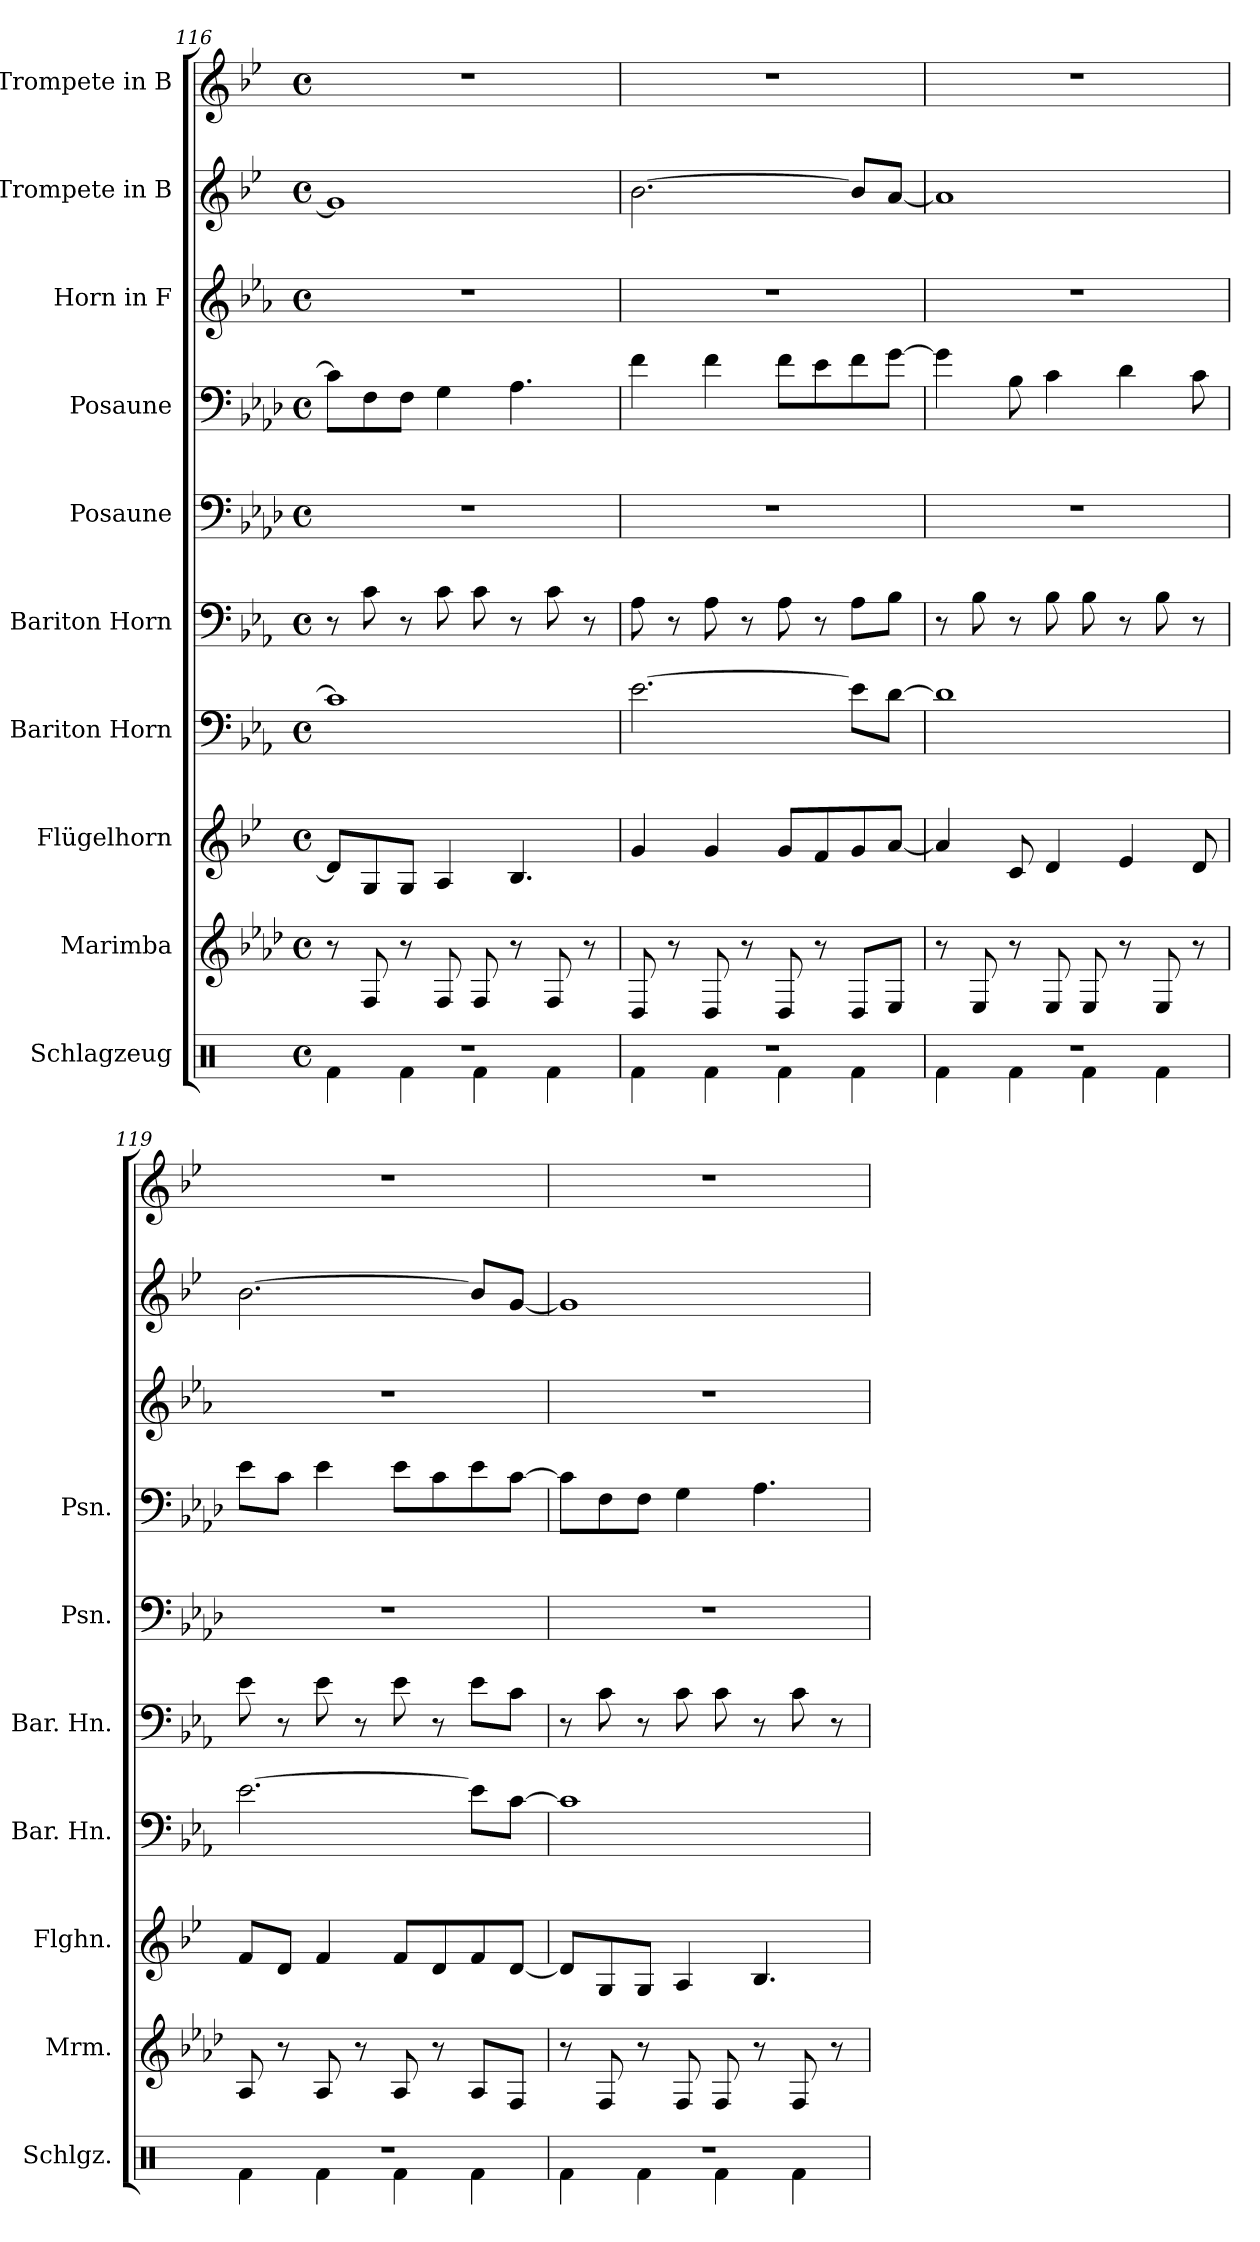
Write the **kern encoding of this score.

**kern	**kern	**kern	**kern	**kern	**kern	**kern	**kern	**kern	**kern
*part10	*part9	*part8	*part7	*part6	*part5	*part4	*part3	*part2	*part1
*staff10	*staff9	*staff8	*staff7	*staff6	*staff5	*staff4	*staff3	*staff2	*staff1
*I"Schlagzeug	*I"Marimba	*I"Flügelhorn	*I"Bariton Horn	*I"Bariton Horn	*I"Posaune	*I"Posaune	*I"Horn in F	*I"Trompete in B	*I"Trompete in B
*I'Schlgz.	*I'Mrm.	*I'Flghn.	*I'Bar. Hn.	*I'Bar. Hn.	*I'Psn.	*I'Psn.	*	*	*
!!LO:PB:g=z
*clefX	*clefG2	*clefG2	*clefF4	*clefF4	*clefF4	*clefF4	*clefG2	*clefG2	*clefG2
*	*	*ITrd1c2	*ITrd4c7	*ITrd4c7	*	*	*ITrd4c7	*ITrd1c2	*ITrd1c2
*k[]	*k[b-e-a-d-]	*k[b-e-a-d-]	*k[b-e-a-d-]	*k[b-e-a-d-]	*k[b-e-a-d-]	*k[b-e-a-d-]	*k[b-e-a-d-]	*k[b-e-a-d-]	*k[b-e-a-d-]
*M4/4	*M4/4	*M4/4	*M4/4	*M4/4	*M4/4	*M4/4	*M4/4	*M4/4	*M4/4
*met(c)	*met(c)	*met(c)	*met(c)	*met(c)	*met(c)	*met(c)	*met(c)	*met(c)	*met(c)
=116	=116	=116	=116	=116	=116	=116	=116	=116	=116
*^	*	*	*	*	*	*	*	*	*
1r	4Rf\	8r	8c/L]	1F]	8r	1r	8c\L]	1r	1f]	1r
.	.	8F/	8F/	.	8F\	.	8F\	.	.	.
.	4Rf\	8r	8F/J	.	8r	.	8F\J	.	.	.
.	.	8F/	4G/	.	8F\	.	4G\	.	.	.
.	4Rf\	8F/	.	.	8F\	.	.	.	.	.
.	.	8r	4.A-/	.	8r	.	4.A-\	.	.	.
.	4Rf\	8F/	.	.	8F\	.	.	.	.	.
.	.	8r	.	.	8r	.	.	.	.	.
=117	=117	=117	=117	=117	=117	=117	=117	=117	=117	=117
1r	4Rf\	8D-/	4f/	[2.A-\	8D-\	1r	4f\	1r	[2.a-\	1r
.	.	8r	.	.	8r	.	.	.	.	.
.	4Rf\	8D-/	4f/	.	8D-\	.	4f\	.	.	.
.	.	8r	.	.	8r	.	.	.	.	.
.	4Rf\	8D-/	8f/L	.	8D-\	.	8f\L	.	.	.
.	.	8r	8e-/	.	8r	.	8e-\	.	.	.
.	4Rf\	8D-/L	8f/	8A-\L]	8D-\L	.	8f\	.	8a-/L]	.
.	.	8E-/J	[8g/J	[8G\J	8E-\J	.	[8g\J	.	[8g/J	.
=118	=118	=118	=118	=118	=118	=118	=118	=118	=118	=118
1r	4Rf\	8r	4g/]	1G]	8r	1r	4g\]	1r	1g]	1r
.	.	8E-/	.	.	8E-\	.	.	.	.	.
.	4Rf\	8r	8B-/	.	8r	.	8B-\	.	.	.
.	.	8E-/	4c/	.	8E-\	.	4c\	.	.	.
.	4Rf\	8E-/	.	.	8E-\	.	.	.	.	.
.	.	8r	4d-/	.	8r	.	4d-\	.	.	.
.	4Rf\	8E-/	.	.	8E-\	.	.	.	.	.
.	.	8r	8c/	.	8r	.	8c\	.	.	.
!!LO:PB:g=z
=119	=119	=119	=119	=119	=119	=119	=119	=119	=119	=119
1r	4Rf\	8A-/	8e-/L	[2.A-\	8A-\	1r	8e-\L	1r	[2.a-\	1r
.	.	8r	8c/J	.	8r	.	8c\J	.	.	.
.	4Rf\	8A-/	4e-/	.	8A-\	.	4e-\	.	.	.
.	.	8r	.	.	8r	.	.	.	.	.
.	4Rf\	8A-/	8e-/L	.	8A-\	.	8e-\L	.	.	.
.	.	8r	8c/	.	8r	.	8c\	.	.	.
.	4Rf\	8A-/L	8e-/	8A-\L]	8A-\L	.	8e-\	.	8a-/L]	.
.	.	8F/J	[8c/J	[8F\J	8F\J	.	[8c\J	.	[8f/J	.
=120	=120	=120	=120	=120	=120	=120	=120	=120	=120	=120
1r	4Rf\	8r	8c/L]	1F]	8r	1r	8c\L]	1r	1f]	1r
.	.	8F/	8F/	.	8F\	.	8F\	.	.	.
.	4Rf\	8r	8F/J	.	8r	.	8F\J	.	.	.
.	.	8F/	4G/	.	8F\	.	4G\	.	.	.
.	4Rf\	8F/	.	.	8F\	.	.	.	.	.
.	.	8r	4.A-/	.	8r	.	4.A-\	.	.	.
.	4Rf\	8F/	.	.	8F\	.	.	.	.	.
.	.	8r	.	.	8r	.	.	.	.	.
*v	*v	*	*	*	*	*	*	*	*	*
=	=	=	=	=	=	=	=	=	=
*-	*-	*-	*-	*-	*-	*-	*-	*-	*-
